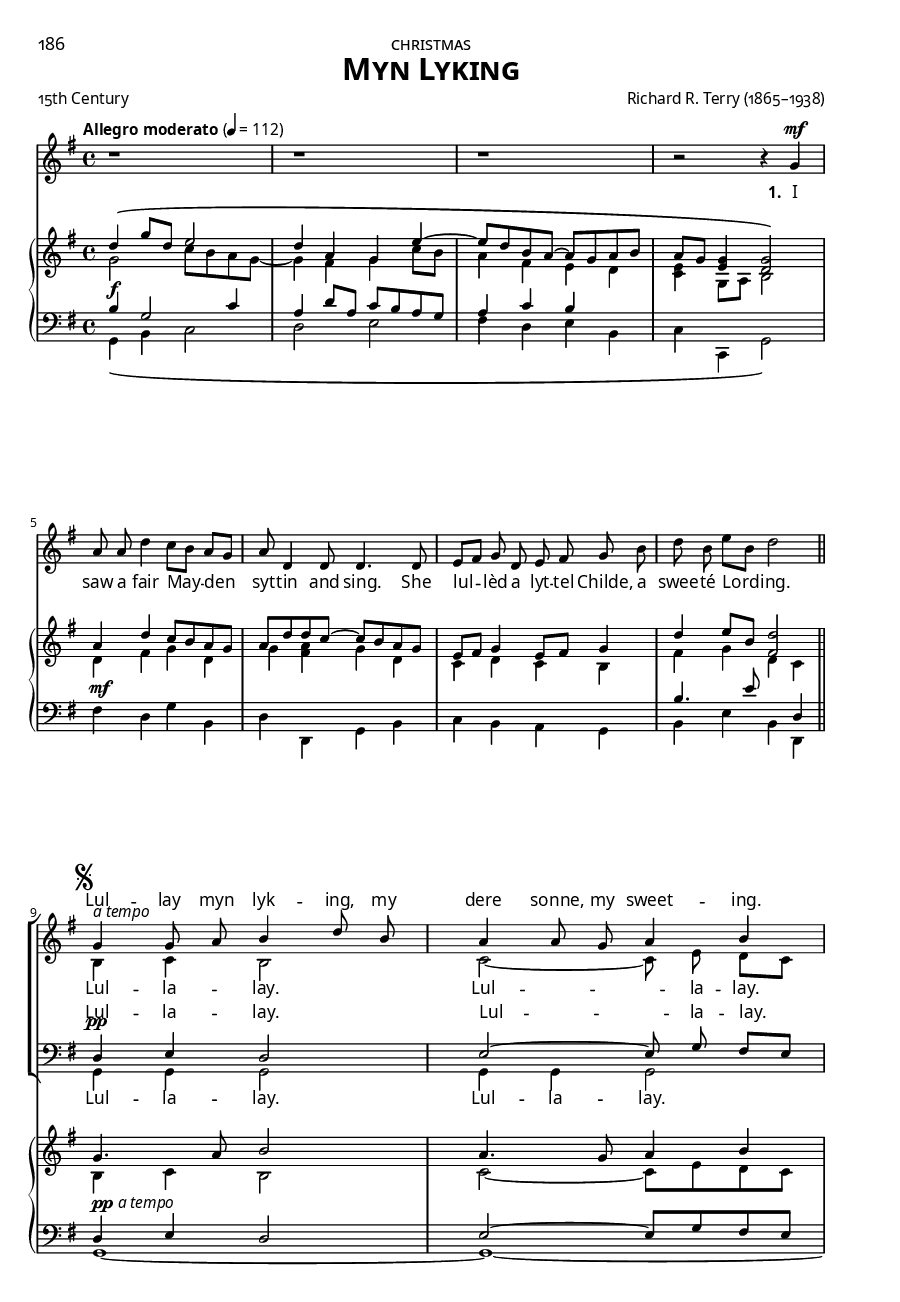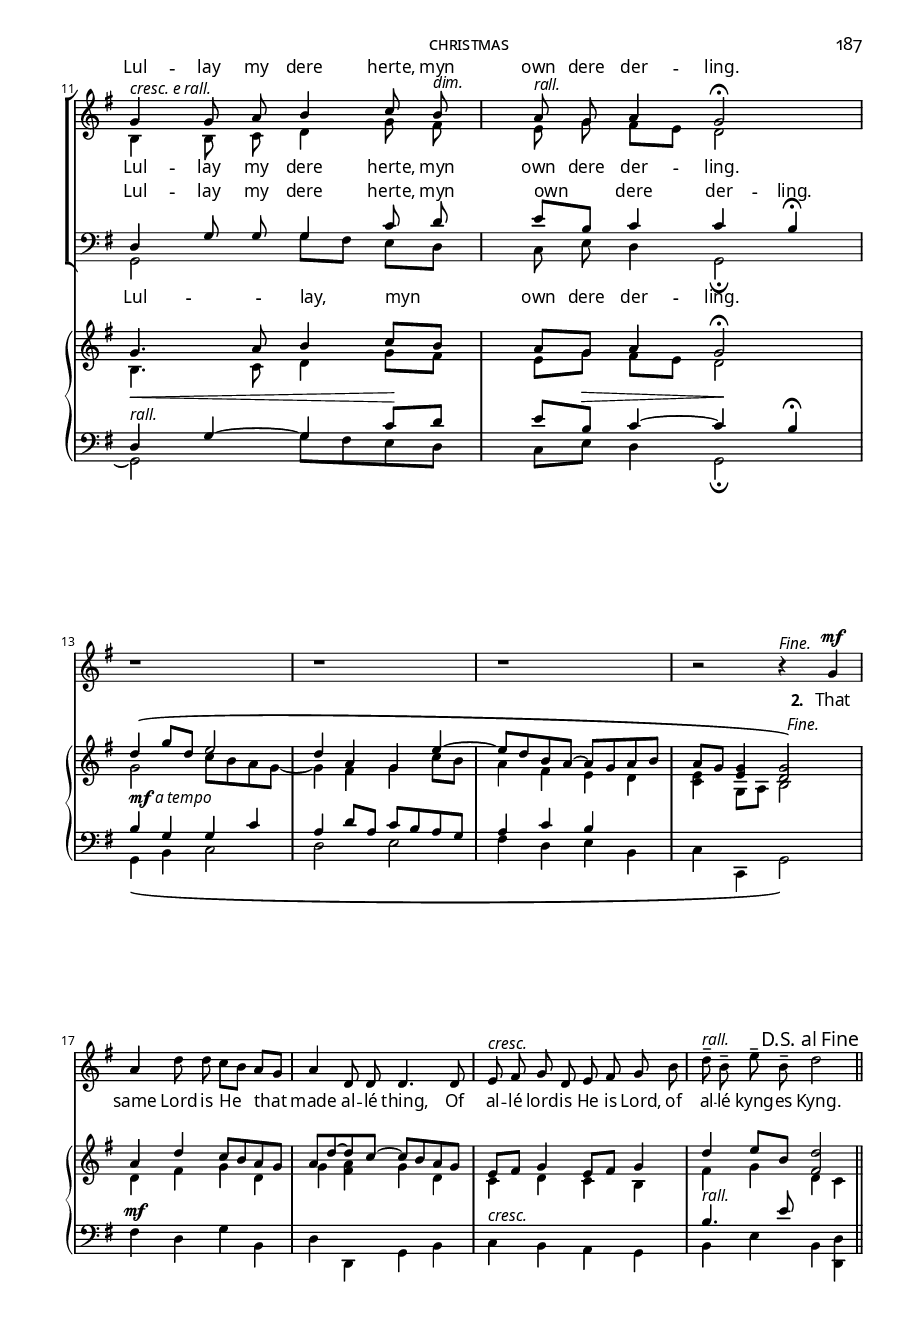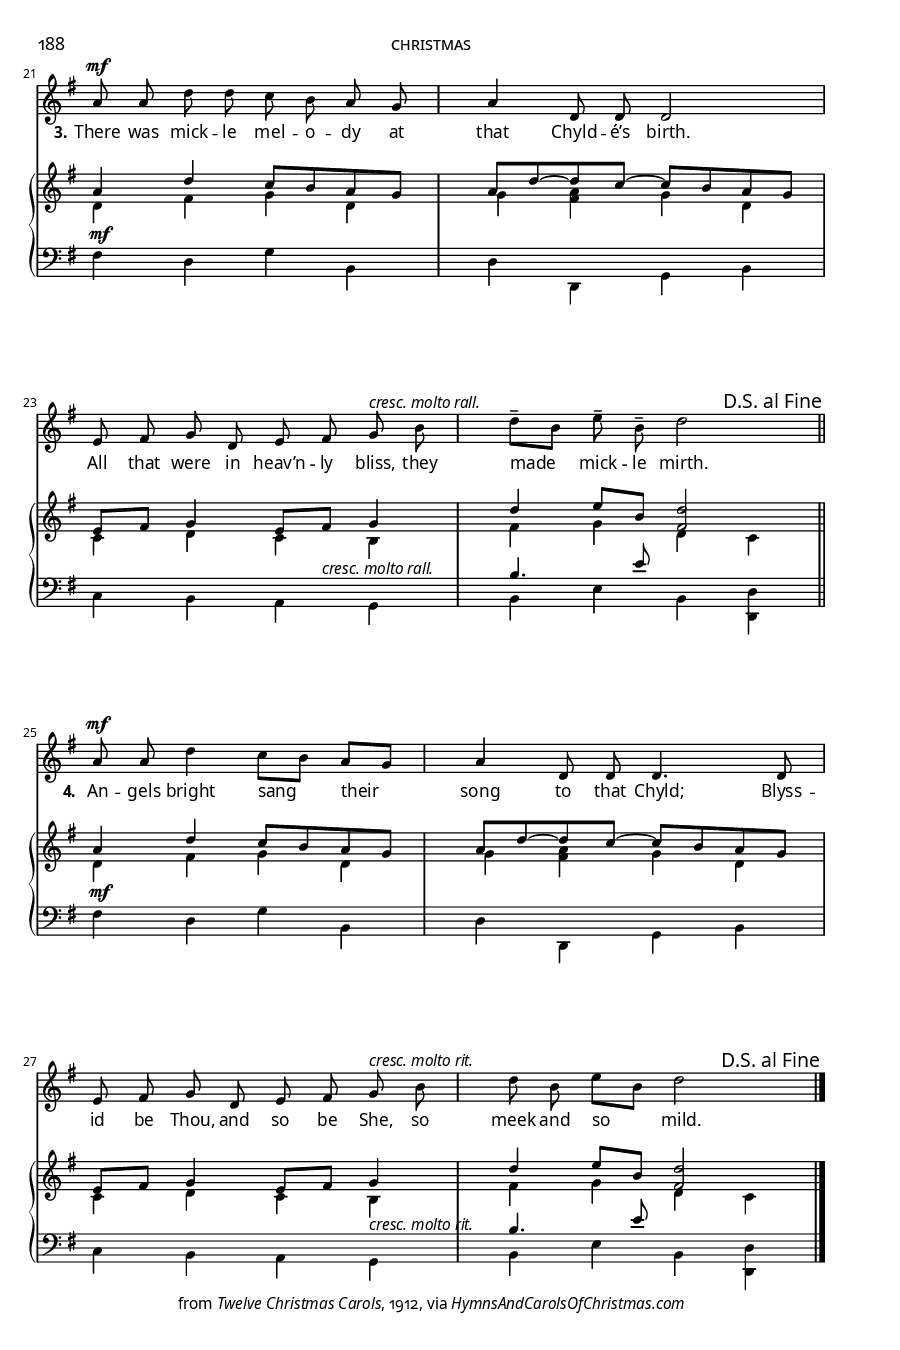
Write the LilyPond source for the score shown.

\version "2.14.2"
\include "util.ly"
\header {
  title = \markup{\override #'(font-name . "Garamond Premier Pro Semibold"){ \abs-fontsize #15 \smallCapsOldStyle"Myn Lyking"}}
  poet = \markup\oldStyleNum"15th Century"
  composer = \markup\oldStyleNum"Richard R. Terry (1865–1938)"
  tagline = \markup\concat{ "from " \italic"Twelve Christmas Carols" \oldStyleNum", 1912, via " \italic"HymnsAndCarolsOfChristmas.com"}
}
\paper {
  paper-height = 9\in
  paper-width = 6\in
  indent = 0\in
  %system-system-spacing = #'((basic-distance . 10) (padding . 0))
  system-system-spacing =
    #'((basic-distance . 0)
       (minimum-distance . 0)
       (padding . -5)
       (stretchability . 100))
  ragged-last-bottom = ##f
  ragged-bottom = ##f
  two-sided = ##t
  inner-margin = 0.5\in
  outer-margin = 0.25\in
  top-margin = 0.25\in
  bottom-margin = 0.25\in
  first-page-number = #186
  print-first-page-number = ##t
  headerLine = \markup{\override #'(font-name . "Garamond Premier Pro") \smallCapsOldStyle"christmas"}
  oddHeaderMarkup = \markup\fill-line{
     \override #'(font-name . "Garamond Premier Pro")\abs-fontsize #8.5
     \combine 
        \fill-line{"" \on-the-fly #print-page-number-check-first
        \oldStylePageNum""
        }
        \fill-line{\headerLine}
  }
  evenHeaderMarkup = \markup {
     \override #'(font-name . "Garamond Premier Pro")\abs-fontsize #8.5
     \combine
        \on-the-fly #print-page-number-check-first
        \oldStylePageNum""
        \fill-line{\headerLine}
  }
}
#(set-global-staff-size 13.5) \paper{ #(define fonts (make-pango-font-tree "GoudyOlSt BT" "Garamond Premier Pro" "Garamond Premier Pro" (/ 13.5 20))) }
global = {
  \key g \major
  \time 4/4
  \autoBeamOff
  \override DynamicLineSpanner #'staff-padding = #0.0
  \override DynamicLineSpanner #'Y-extent = #'(-0 . 0)
  \mergeDifferentlyHeadedOn
  \mergeDifferentlyDottedOn
}
verseRests = { r1 | r1 | r1 | r2 r4 }
verseRestsII = { r1 | r1 | r1 | r2 r4^\markup\italic"Fine." }
verseMusic = \relative c'' {
  g4^\mf |
  
  a8 a d4 c8[ b] a[ g] |
  a d,4 d8 d4. d8 |
  e[ fis] g d e fis g b |
  d b e[ b] d2 \bar "||" \break
}
verseMusicII = \relative c'' {
  g4^\mf |
  
  a4 d8 d c8[ b] a[ g] |
  a4 d,8 d d4. d8 |
  e^\markup\italic"cresc." fis g d e fis g b |
  d--^\markup\italic"rall." b-- e-- b-- d2 \bar "||" 
  \once \override Score.RehearsalMark #'break-visibility = #end-of-line-visible
  \once \override Score.RehearsalMark #'self-alignment-X = #RIGHT
  \mark "D.S. al Fine"
  \break 
  
  a8^\mf a d d c8 b a g |
  a4 d,8 d d2 |
  e8 fis g d e fis g^\markup\italic"cresc. molto rall." b |
  d[-- b] e-- b-- d2 \bar "||"
  \once \override Score.RehearsalMark #'break-visibility = #end-of-line-visible
  \once \override Score.RehearsalMark #'self-alignment-X = #RIGHT
  \mark "D.S. al Fine"
  \break 
  
  a8^\mf a d4 c8[ b] a[ g] |
  a4 d,8 d d4. d8 |
  e fis g d e fis g^\markup\italic"cresc. molto rit." b |
  d b e[ b] d2 \bar "|."
  \once \override Score.RehearsalMark #'break-visibility = #end-of-line-visible
  \once \override Score.RehearsalMark #'self-alignment-X = #RIGHT
  \mark "D.S. al Fine"
}

sopMusic = \relative c'' {
  \mark \markup { \musicglyph #"scripts.segno" }
  g4^\markup\italic"a tempo" g8 a b4 d8 b |
  a4 a8 g a4 b |
  g^\markup\italic"cresc. e rall." g8 a b4 c8 b^\markup\italic"dim." |
  a^\markup\italic"rall." g a4 g2\fermata \break
}
verseWords = \lyricmode {
  \set stanza = #"1. "
  I saw a fair May -- den syt -- tin and sing.
  She lul -- lèd a lyt -- tel Childe, a swee -- té Lord -- ing.
  
  \repeat unfold 21 {\skip1}
  \set stanza = #"2. "
  That same Lord is He that made al -- lé thing,
  Of al -- lé lord -- is He is Lord, of al -- lé kyng -- es Kyng.
  
%8.5x11g  \override LyricText #'font-size = #0.8
  \set stanza = #"3."
  There was mick -- le mel -- o -- dy at that Chyld -- é’s birth.
  All that were in heav’n -- ly bliss, they made mick -- le mirth.
  
%8.5x11g  \override LyricText #'font-size = #1.3
  \set stanza = #"4. "
  An -- gels bright sang their song to that Chyld;
  Blyss -- id be Thou, and so be She, so meek and so mild.
}
sopWords = \lyricmode {
  \repeat unfold 22 {\skip1}
  Lul -- lay myn lyk -- ing, my dere sonne, my sweet -- ing.
  Lul -- lay my dere herte, myn own dere der -- ling.
}

altoMusic = \relative c' {
  b4 c b2 |
  c~ c8 e d[ c] |
  b4 b8 c d4 g8 fis |
  e g fis[ e] d2
}
altoWords = \lyricmode {
  Lul -- la -- lay.
  Lul -- la -- lay.
  Lul -- lay my dere herte, myn own dere der -- ling.
}
altoWordsII = \lyricmode {
%\markup\italic
  \set stanza = #"2. "
  \set ignoreMelismata = ##t
}
altoWordsIII = \lyricmode {
  \set stanza = #"3. "
  \set ignoreMelismata = ##t
}
altoWordsIV = \lyricmode {
  \set stanza = #"4. "
  \set ignoreMelismata = ##t
}
altoWordsV = \lyricmode {
  \set stanza = #"5. "
  \set ignoreMelismata = ##t
}
altoWordsVI = \lyricmode {
  \set stanza = #"6. "
  \set ignoreMelismata = ##t
}
tenorMusic = \relative c' {
  d,4^\pp e d2 |
  e~ e8 g fis[ e] |
  d4 g8 g g4 c8 d |
  e[ b] c4 c b\fermata
}
tenorWords = \lyricmode {
  Lul -- la -- lay.
  Lul -- la -- lay.
  Lul -- lay my dere herte, myn own dere der -- ling.
}

bassMusic = \relative c {
  g4 g g2 |
  g4 g g2 |
  g2 g'8[ fis] e[ d] |
  c e d4 g,2\fermata
}
bassWords = \lyricmode {
  Lul -- la -- lay.
  Lul -- la -- lay.
  Lul -- lay, myn own dere der -- ling.
}

chorusRests = { s1*8 }

pianoRH = \relative c' {
  << \new Voice { \voiceOne 
                  d'4\( g8[ d] e2 |
                  d4 a g e'~ |
                  e8[ d b a]~ a[ g a b] |
                  a[ g] <g e>4 <g d>2\) |
                  
                  a4 d c8[ b a g] |
                  a[ d d c]~ c[ b a g] |
                  e[ fis] g4 e8[ fis] g4 |
                  d' e8[ b] <d fis,>2 |
                  
                  g,4. a8 b2 |
                  a4. g8 a4 b |
                  g4. a8 b4 c8[ b] |
                  a[ g] a4 g2\fermata |
                  
                  
                  d'4\( g8[ d] e2 |
                  d4 a g e'~ |
                  e8[ d b a]~ a[ g a b] |
                  a[ g] <g e>4 <g d>2\) |
                  
                  a4 d c8[ b a g] |
                  a[ d~ d c]~ c[ b a g] |
                  e[ fis] g4 e8[ fis] g4 |
                  d' e8[ b] <d fis,>2 |
                  
                  a4 d c8[ b a g] |
                  a[ d~ d c]~ c[ b a g] |
                  e[ fis] g4 e8[ fis] g4 |
                  d' e8[ b] <d fis,>2 |
                  
                  a4 d c8[ b a g] |
                  a[ d~ d c]~ c[ b a g] |
                  e[ fis] g4 e8[ fis] g4 |
                  d' e8[ b] <d fis,>2 |
                }
     \new Voice { \voiceTwo
                  g,2 c8[ b a g]~ |
                  g4 fis g c8[ b] |
                  a4 fis e d |
                  <c e> g8[ a] b2 |
                  
                  d4 fis g d |
                  g <a fis> g d |
                  c d c b |
                  fis' g d c |
                  
                  b c b2 |
                  c~ c8[ e d c] |
                  b4. c8 d4 g8[ fis] |
                  e[ g] fis[ e] d2 |
                  
                  
                  g2 c8[ b a g]~ |
                  g4 fis g c8[ b] |
                  a4 fis e d |
                  <c e> g8[ a] << b2 { s16 s4..^\markup\italic"Fine."} >> |
                  
                  d4 fis g d |
                  g <a fis> g d |
                  c d c b |
                  fis' g d c |
                  
                  d4 fis g d |
                  g <a fis> g d |
                  c d c b |
                  fis' g d c |
                  
                  d4 fis g d |
                  g <a fis> g d |
                  c d c b |
                  fis' g d c |
                }
  >>
}
pianoLH = \relative c' {
  << \new Voice { \voiceOne 
                  b4^\f g2 c4 |
                  a d8[ a] c[ b a g] |
                  a4 c b s |
                  s1 |
                  
                  s1^\mf |
                  s1 |
                  s1 |
                  b4. e8 s4 d,4 |
                  
                  d4^\markup{\dynamic"pp" \italic "a tempo"} e d2 |
                  e2~ e8[ g fis e] |
                  d4^\markup\italic"rall."^\< g~ g c8[\! d] |
                  e[ b]^\> c4~ c\! b\fermata |
                  
                  
                  b4^\markup{\dynamic"mf" \italic"a tempo"} g4 g c |
                  a d8[ a] c[ b a g] |
                  a4 c b s |
                  s2. s4 |
                  
                  s1^\mf |
                  s1 |
                  s1^\markup\italic"cresc." |
                  b4.^\markup\italic"rall." e8 s2 |
                  
                  s1^\mf |
                  s1 |
                  s2 s8 s4.^\markup\italic"cresc. molto rall." |
                  b4. e8 s2 |
                  
                  s1^\mf |
                  s1 |
                  s2 s4 s^\markup\italic"cresc. molto rit." |
                  b4. e8 s2 |
                }
     \new Voice { \voiceTwo
                  g,,4\( b c2 |
                  d e |
                  fis4 d e b |
                  c c, g'2\) |
                  
                  fis'4 d g b, |
                  d d, g  b |
                  c b a g |
                  b e b d, |
                  
                  g1~ |
                  g~ |
                  g2 g'8[ fis e d] |
                  c[ e] d4 g,2\fermata
                  
                  
                  g4\( b c2 |
                  d e |
                  fis4 d e b |
                  c c, g'2\) |
                  
                  fis'4 d g b, |
                  d d, g  b |
                  c b a g |
                  b e b <d d,> |
                  
                  fis4 d g b, |
                  d d, g  b |
                  c b a g |
                  b e b <d d,> |
                  
                  fis4 d g b, |
                  d d, g  b |
                  c b a g |
                  b e b <d d,> |
                }
  >>
}

\score {
  <<
   \new ChoirStaff <<
    \new Staff = women <<
      \new Voice = "sopranos" { \global \tempo "Allegro moderato" 4 = 112 \verseRests \verseMusic \voiceOne \sopMusic \oneVoice \verseRestsII \verseMusicII }
      \new Voice = "altos" { \voiceTwo \global \chorusRests \altoMusic }
    >>
    \new Lyrics \with { alignAboveContext = #"women" \override VerticalAxisGroup #'nonstaff-relatedstaff-spacing = #'((basic-distance . 1))} \lyricsto "sopranos" \sopWords
    \new Lyrics = "altosVI"  \with { alignBelowContext = #"women"} \lyricsto "altos" \altoWordsVI
    \new Lyrics = "altosV"  \with { alignBelowContext = #"women"} \lyricsto "altos" \altoWordsV
    \new Lyrics = "altosIV"  \with { alignBelowContext = #"women"} \lyricsto "altos" \altoWordsIV
    \new Lyrics = "altosIII"  \with { alignBelowContext = #"women"} \lyricsto "altos" \altoWordsIII
    \new Lyrics = "altosII"  \with { alignBelowContext = #"women"} \lyricsto "altos" \altoWordsII
    \new Lyrics = "altos"  \with { alignBelowContext = #"women"} \lyricsto "altos" \altoWords
    \context Lyrics = "altos" \lyricsto "sopranos" \verseWords
   \new Staff = men <<
      \clef bass
      \new Voice = "tenors" { \voiceOne \global \chorusRests \tenorMusic }
      \new Voice = "basses" { \voiceTwo \global \chorusRests \bassMusic }
    >>
    \new Lyrics \with { alignAboveContext = #"men" \override VerticalAxisGroup #'nonstaff-relatedstaff-spacing = #'((basic-distance . 1)) } \lyricsto "tenors" \tenorWords
    \new Lyrics \with { alignBelowContext = #"men" \override VerticalAxisGroup #'nonstaff-relatedstaff-spacing = #'((basic-distance . 1)) } \lyricsto "basses" \bassWords
  >>
    \new PianoStaff << \new Staff { \global \new Voice { \pianoRH } } \new Staff { \global \clef "bass" \pianoLH } >>
  >>
  \layout {
    \context {
      \Score
      \override SpacingSpanner #'base-shortest-duration = #(ly:make-moment 1 2)
      \override SpacingSpanner #'common-shortest-duration = #(ly:make-moment 1 2)
    }
    \context {
      % Remove all empty staves
      \Staff \RemoveEmptyStaves \override VerticalAxisGroup #'remove-first = ##t
    }
    \context {
      \Lyrics
      \override LyricText #'X-offset = #center-on-word
    }
  }
}

